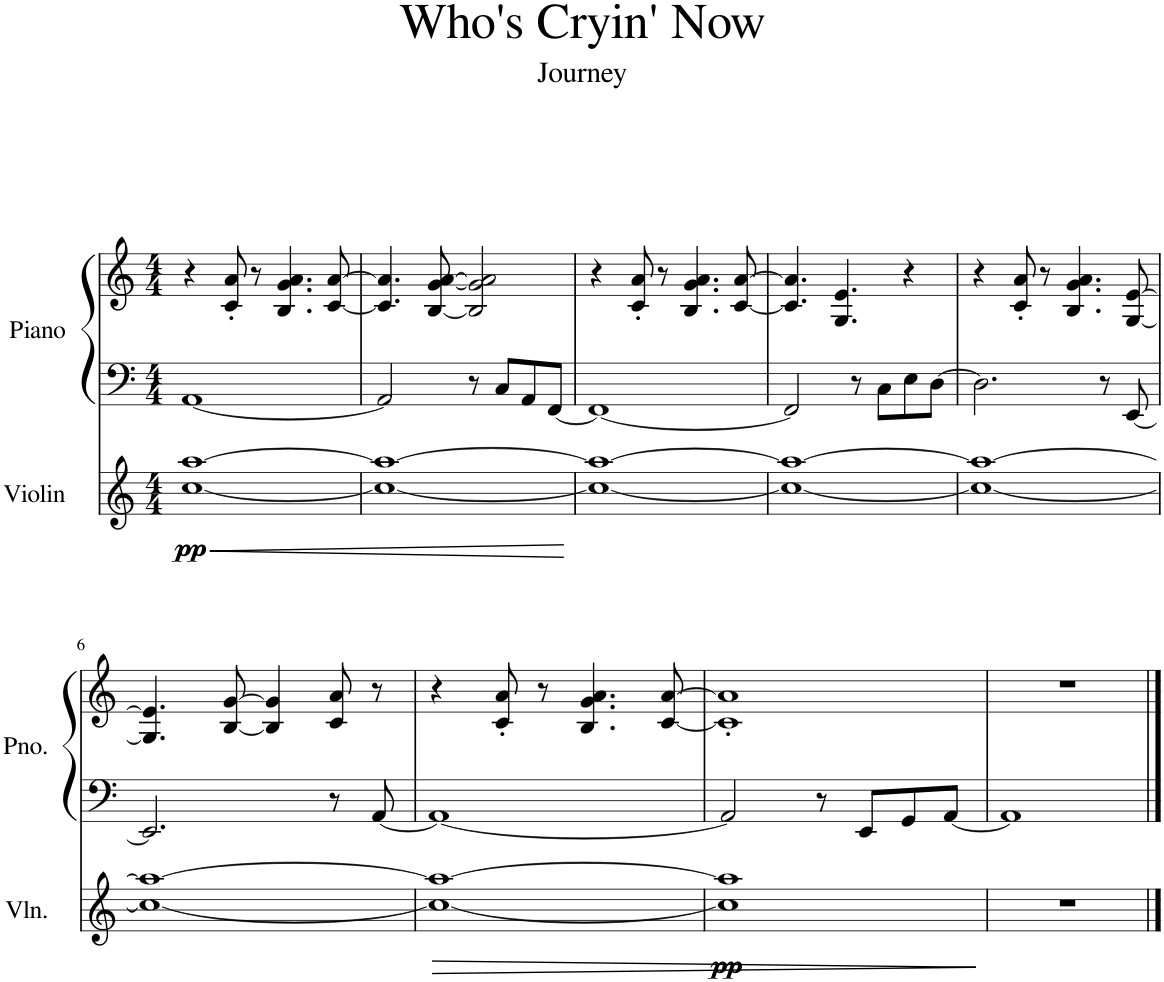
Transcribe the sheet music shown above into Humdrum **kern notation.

**kern	**dynam	**kern	**kern
*part2	*part2	*part1	*part1
*staff3	*staff3	*staff2	*staff1
*I"Violin	*	*I"Piano	*
*I'Vln.	*	*I'Pno.	*
*clefG2	*	*clefF4	*clefG2
*k[]	*	*k[]	*k[]
*M4/4	*	*M4/4	*M4/4
=1	=1	=1	=1
!	!LO:HP:b	!	!
!	!LO:DY:n=1:b	!	!
!	!LO:DY:n=2:b	!	!
[1cc [1aa	< pp pp	[1AA	4r
.	.	.	8c/' 8a/'
.	.	.	8r
.	.	.	4.B/ 4.g/ 4.a/
.	.	.	[8c/ [8a/
=2	=2	=2	=2
1cc_ 1aa_	.	2AA/]	4.c/] 4.a/]
.	.	.	[8B/ [8g/ [8a/
.	.	8r	2B/] 2g/] 2a/]
.	.	8C/L	.
.	.	8AA/	.
.	.	[8FF/J	.
.	[	.	.
=3	=3	=3	=3
1cc_ 1aa_	.	1FF_	4r
.	.	.	8c/' 8a/'
.	.	.	8r
.	.	.	4.B/ 4.g/ 4.a/
.	.	.	[8c/ [8a/
=4	=4	=4	=4
1cc_ 1aa_	.	2FF/]	4.c/] 4.a/]
.	.	.	4.G/ 4.e/
.	.	8r	.
.	.	8C\L	.
.	.	8E\	4r
.	.	[8D\J	.
=5	=5	=5	=5
1cc_ 1aa_	.	2.D\]	4r
.	.	.	8c/' 8a/'
.	.	.	8r
.	.	.	4.B/ 4.g/ 4.a/
.	.	8r	.
.	.	[8EE/	[8G/ [8e/
!!LO:LB:g=z
=6	=6	=6	=6
1cc_ 1aa_	.	2.EE/]	4.G/] 4.e/]
.	.	.	[8B/ [8g/
.	.	.	4B/] 4g/]
.	.	8r	8c/ 8a/
.	.	[8AA/	8r
=7	=7	=7	=7
!	!LO:HP:b	!	!
1cc_ 1aa_	>	1AA_	4r
.	.	.	8c/' 8a/'
.	.	.	8r
.	.	.	4.B/ 4.g/ 4.a/
.	.	.	[8c/ [8a/
=8	=8	=8	=8
!	!LO:DY:b	!	!
!	!LO:DY:n=1:b	!	!
1cc] 1aa]	pp pp	2AA/]	1c]' 1a]'
.	.	8r	.
.	.	8EE/L	.
.	.	8GG/	.
.	.	[8AA/J	.
.	]	.	.
=9	=9	=9	=9
1r	.	1AA]	1r
==	==	==	==
*-	*-	*-	*-
